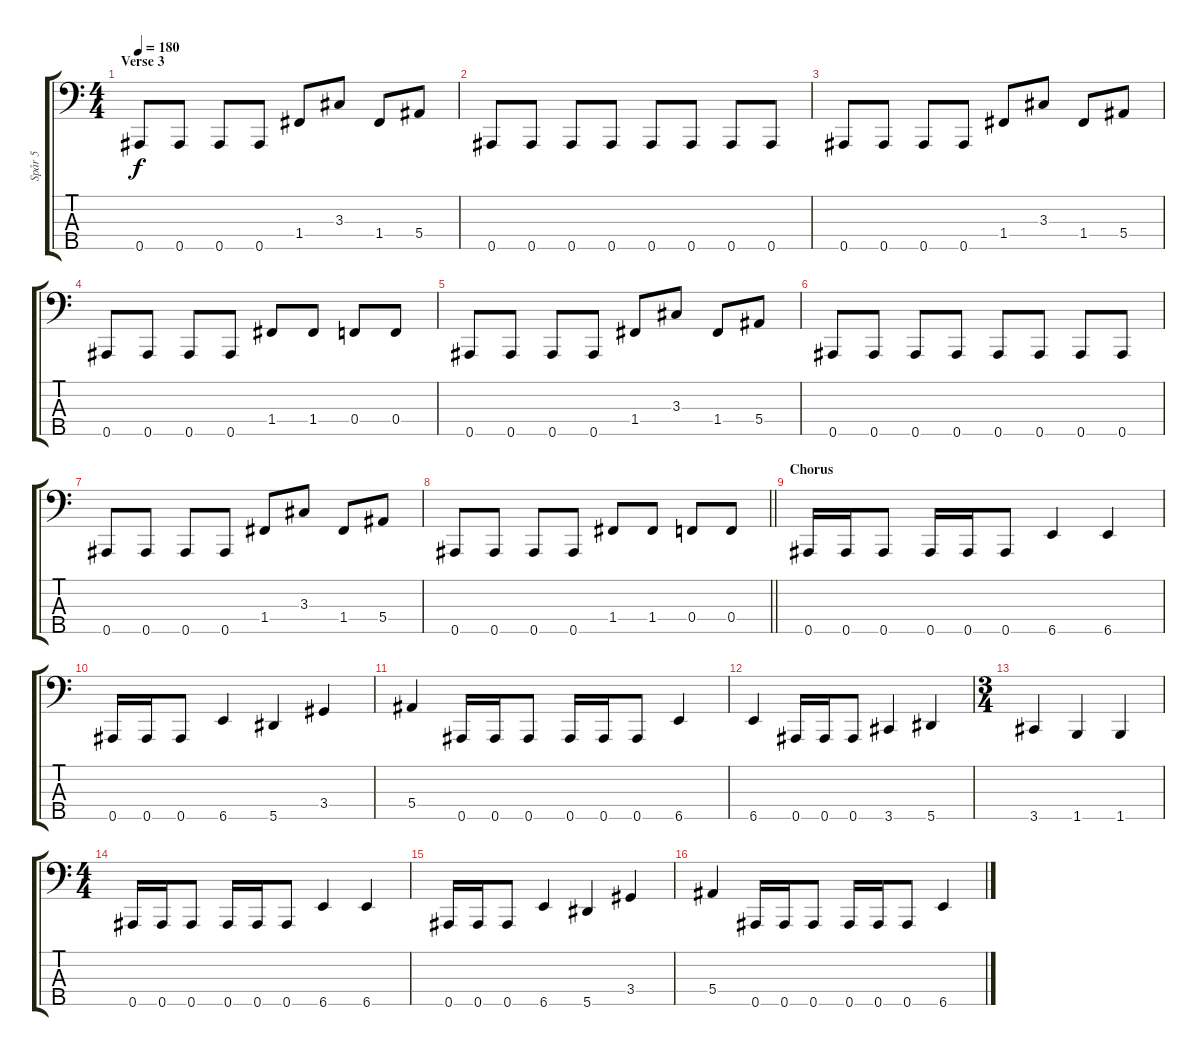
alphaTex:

\track ("Spår 5" "Spår 5") {instrument electricbasspick}
\staff {score tabs}
\tuning (G2 D2 Bb1 F1 Bb0) {hide}
\ts (4 4)
\section ("" "Verse 3")
\tempo 180
\clef f4
\ks c
0.5.8{dy f} 0.5.8 0.5.8 0.5.8 1.4.8 3.3.8 1.4.8 5.4.8 |
0.5.8 0.5.8 0.5.8 0.5.8 0.5.8 0.5.8 0.5.8 0.5.8 |
0.5.8 0.5.8 0.5.8 0.5.8 1.4.8 3.3.8 1.4.8 5.4.8 |
0.5.8 0.5.8 0.5.8 0.5.8 1.4.8 1.4.8 0.4.8 0.4.8 |
0.5.8 0.5.8 0.5.8 0.5.8 1.4.8 3.3.8 1.4.8 5.4.8 |
0.5.8 0.5.8 0.5.8 0.5.8 0.5.8 0.5.8 0.5.8 0.5.8 |
0.5.8 0.5.8 0.5.8 0.5.8 1.4.8 3.3.8 1.4.8 5.4.8 |
\barLineRight lightlight
0.5.8 0.5.8 0.5.8 0.5.8 1.4.8 1.4.8 0.4.8 0.4.8 |
\section ("" "Chorus")
0.5.16 0.5.16 0.5.8 0.5.16 0.5.16 0.5.8 6.5.4 6.5.4 |
0.5.16 0.5.16 0.5.8 6.5.4 5.5.4 3.4.4 |
5.4.4 0.5.16 0.5.16 0.5.8 0.5.16 0.5.16 0.5.8 6.5.4 |
6.5.4 0.5.16 0.5.16 0.5.8 3.5.4 5.5.4 |
\ts (3 4)
3.5.4 1.5.4 1.5.4 |
\ts (4 4)
0.5.16 0.5.16 0.5.8 0.5.16 0.5.16 0.5.8 6.5.4 6.5.4 |
0.5.16 0.5.16 0.5.8 6.5.4 5.5.4 3.4.4 |
5.4.4 0.5.16 0.5.16 0.5.8 0.5.16 0.5.16 0.5.8 6.5.4
